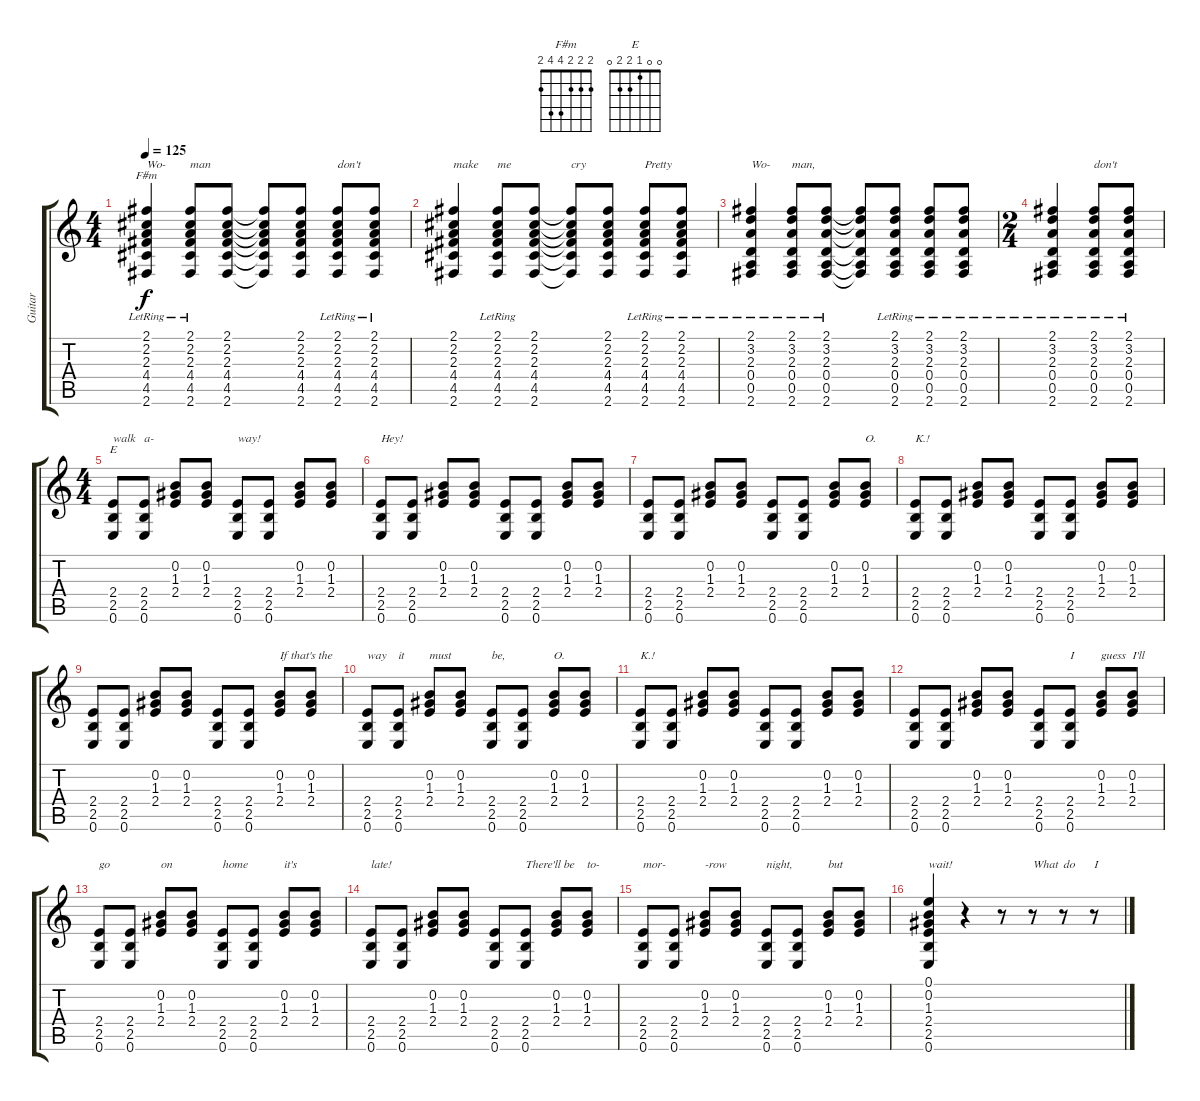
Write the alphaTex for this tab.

\track ("Guitar" "Guitar") {instrument electricguitarclean}
\staff {score tabs}
\tuning (E4 B3 G3 D3 A2 E2) {hide}
\chord ("F#m" 2 2 2 4 4 2)
\chord ("E" 0 0 1 2 2 0)
\ts (4 4)
\tempo 125
\clef g2
\ks c
(2.1{lr} 2.2 2.3 4.4 4.5 2.6).4{ch "F#m" txt "Wo-" dy f} (2.1{lr} 2.2 2.3 4.4 4.5 2.6).8{txt "man"} (2.1 2.2 2.3 4.4 4.5 2.6).8 (2.1{t} 2.2{t} 2.3{t} 4.4{t} 4.5{t} 2.6{t}).8 (2.1 2.2 2.3 4.4 4.5 2.6).8 (2.1{lr} 2.2 2.3 4.4 4.5 2.6).8{txt "don't"} (2.1{lr} 2.2 2.3 4.4 4.5 2.6).8 |
(2.1 2.2 2.3 4.4 4.5 2.6).4{txt "make"} (2.1{lr} 2.2 2.3 4.4 4.5 2.6).8{txt "me"} (2.1 2.2 2.3 4.4 4.5 2.6).8 (2.1{t} 2.2{t} 2.3{t} 4.4{t} 4.5{t} 2.6{t}).8{txt "cry"} (2.1 2.2 2.3 4.4 4.5 2.6).8 (2.1{lr} 2.2 2.3 4.4 4.5 2.6).8{txt "Pretty"} (2.1{lr} 2.2 2.3 4.4 4.5 2.6).8 |
(2.1{lr} 3.2 2.3 0.4 0.5 2.6).4{txt "Wo-"} (2.1{lr} 3.2 2.3 0.4 0.5 2.6).8{txt "man,"} (2.1{lr} 3.2 2.3 0.4 0.5 2.6).8 (2.1{t} 3.2{t} 2.3{t} 0.4{t} 0.5{t} 2.6{t}).8 (2.1{lr} 3.2 2.3 0.4 0.5 2.6).8 (2.1{lr} 3.2 2.3 0.4 0.5 2.6).8 (2.1{lr} 3.2 2.3 0.4 0.5 2.6).8 |
\ts (2 4)
(2.1{lr} 3.2 2.3 0.4 0.5 2.6).4 (2.1{lr} 3.2 2.3 0.4 0.5 2.6).8{txt "don't"} (2.1{lr} 3.2 2.3 0.4 0.5 2.6).8 |
\ts (4 4)
(2.4 2.5 0.6).8{ch "E" txt "walk"} (2.4 2.5 0.6).8{txt "a-"} (0.2 1.3 2.4).8 (0.2 1.3 2.4).8 (2.4 2.5 0.6).8{txt "way!"} (2.4 2.5 0.6).8 (0.2 1.3 2.4).8 (0.2 1.3 2.4).8 |
(2.4 2.5 0.6).8{txt "Hey!"} (2.4 2.5 0.6).8 (0.2 1.3 2.4).8 (0.2 1.3 2.4).8 (2.4 2.5 0.6).8 (2.4 2.5 0.6).8 (0.2 1.3 2.4).8 (0.2 1.3 2.4).8 |
(2.4 2.5 0.6).8 (2.4 2.5 0.6).8 (0.2 1.3 2.4).8 (0.2 1.3 2.4).8 (2.4 2.5 0.6).8 (2.4 2.5 0.6).8 (0.2 1.3 2.4).8 (0.2 1.3 2.4).8{txt "O."} |
(2.4 2.5 0.6).8{txt "K.!"} (2.4 2.5 0.6).8 (0.2 1.3 2.4).8 (0.2 1.3 2.4).8 (2.4 2.5 0.6).8 (2.4 2.5 0.6).8 (0.2 1.3 2.4).8 (0.2 1.3 2.4).8 |
(2.4 2.5 0.6).8 (2.4 2.5 0.6).8 (0.2 1.3 2.4).8 (0.2 1.3 2.4).8 (2.4 2.5 0.6).8 (2.4 2.5 0.6).8 (0.2 1.3 2.4).8{txt "If that's the"} (0.2 1.3 2.4).8 |
(2.4 2.5 0.6).8{txt "way"} (2.4 2.5 0.6).8{txt "it"} (0.2 1.3 2.4).8{txt "must"} (0.2 1.3 2.4).8 (2.4 2.5 0.6).8{txt "be,"} (2.4 2.5 0.6).8 (0.2 1.3 2.4).8{txt "O."} (0.2 1.3 2.4).8 |
(2.4 2.5 0.6).8{txt "K.!"} (2.4 2.5 0.6).8 (0.2 1.3 2.4).8 (0.2 1.3 2.4).8 (2.4 2.5 0.6).8 (2.4 2.5 0.6).8 (0.2 1.3 2.4).8 (0.2 1.3 2.4).8 |
(2.4 2.5 0.6).8 (2.4 2.5 0.6).8 (0.2 1.3 2.4).8 (0.2 1.3 2.4).8 (2.4 2.5 0.6).8 (2.4 2.5 0.6).8{txt "I"} (0.2 1.3 2.4).8{txt "guess"} (0.2 1.3 2.4).8{txt "I'll"} |
(2.4 2.5 0.6).8{txt "go"} (2.4 2.5 0.6).8 (0.2 1.3 2.4).8{txt "on"} (0.2 1.3 2.4).8 (2.4 2.5 0.6).8{txt "home"} (2.4 2.5 0.6).8 (0.2 1.3 2.4).8{txt "it's"} (0.2 1.3 2.4).8 |
(2.4 2.5 0.6).8{txt "late!"} (2.4 2.5 0.6).8 (0.2 1.3 2.4).8 (0.2 1.3 2.4).8 (2.4 2.5 0.6).8 (2.4 2.5 0.6).8{txt "There'll be"} (0.2 1.3 2.4).8 (0.2 1.3 2.4).8{txt "to-"} |
(2.4 2.5 0.6).8{txt "mor-"} (2.4 2.5 0.6).8 (0.2 1.3 2.4).8{txt "-row"} (0.2 1.3 2.4).8 (2.4 2.5 0.6).8{txt "night,"} (2.4 2.5 0.6).8 (0.2 1.3 2.4).8{txt "but"} (0.2 1.3 2.4).8 |
(0.1 0.2 1.3 2.4 2.5 0.6).4{txt "wait!"} r.4 r.8 r.8{txt "What"} r.8{txt "do"} r.8{txt "I"}
